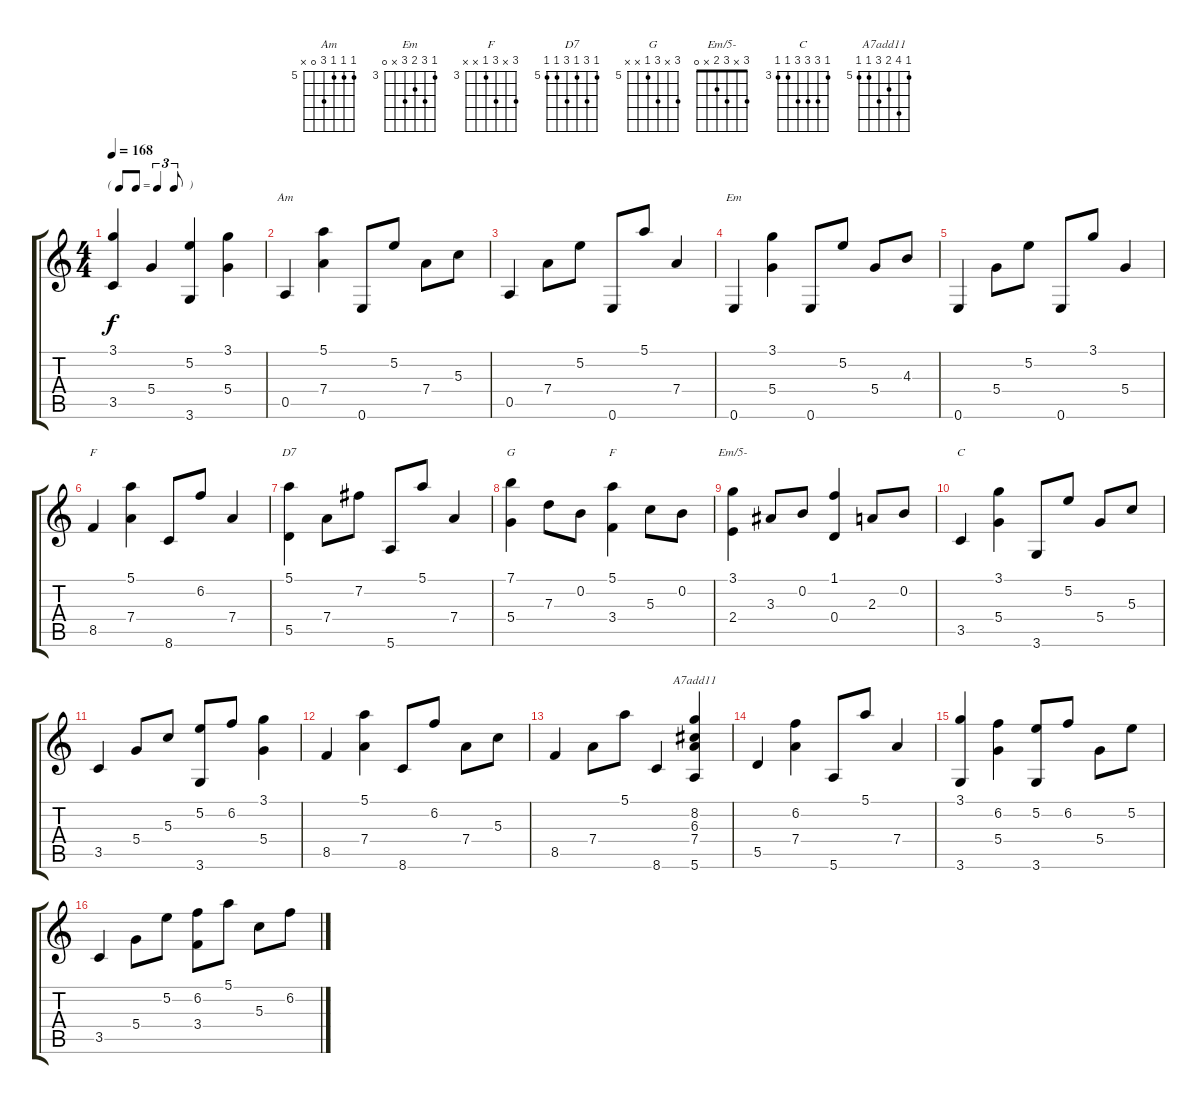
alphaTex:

\track "" {instrument acousticguitarnylon}
\staff {score tabs}
\tuning (E4 B3 G3 D3 A2 E2) {hide}
\chord ("Am" 5 5 5 7 0 x) {firstfret 5}
\chord ("Em" 3 5 4 5 x 0) {firstfret 3}
\chord ("F" 5 6 5 7 8 5) {firstfret 5}
\chord ("D7" 5 7 5 7 5 5) {firstfret 5}
\chord ("G" 7 x 7 5 x x) {firstfret 5}
\chord ("F" 5 x 5 3 x x) {firstfret 3}
\chord ("Em/5-" 3 x 3 2 x 0)
\chord ("C" 3 5 5 5 3 3) {firstfret 3}
\chord ("A7add11" 5 8 6 7 5 5) {firstfret 5}
\ts (4 4)
\tf triplet8th
\tempo 168
\clef g2
\ks c
(3.1 3.5).4{dy f} 5.4.4 (5.2 3.6).4 (3.1 5.4).4 |
0.5.4{ch "Am"} (5.1 7.4).4 0.6.8 5.2.8 7.4.8 5.3.8 |
0.5.4 7.4.8 5.2.8 0.6.8 5.1.8 7.4.4 |
0.6.4{ch "Em"} (3.1 5.4).4 0.6.8 5.2.8 5.4.8 4.3.8 |
0.6.4 5.4.8 5.2.8 0.6.8 3.1.8 5.4.4 |
8.5.4{ch "F"} (5.1 7.4).4 8.6.8 6.2.8 7.4.4 |
(5.1 5.5).4{ch "D7"} 7.4.8 7.2.8 5.6.8 5.1.8 7.4.4 |
(7.1 5.4).4{ch "G"} 7.3.8 0.2.8 (5.1 3.4).4{ch "F"} 5.3.8 0.2.8 |
(3.1 2.4).4{ch "Em/5-"} 3.3.8 0.2.8 (1.1 0.4).4 2.3.8 0.2.8 |
3.5.4{ch "C"} (3.1 5.4).4 3.6.8 5.2.8 5.4.8 5.3.8 |
3.5.4 5.4.8 5.3.8 (5.2 3.6).8 6.2.8 (3.1 5.4).4 |
8.5.4 (5.1 7.4).4 8.6.8 6.2.8 7.4.8 5.3.8 |
8.5.4 7.4.8 5.1.8 8.6.4 (8.2 6.3 7.4 5.6).4{ch "A7add11"} |
5.5.4 (6.2 7.4).4 5.6.8 5.1.8 7.4.4 |
(3.1 3.6).4 (6.2 5.4).4 (5.2 3.6).8 6.2.8 5.4.8 5.2.8 |
3.5.4 5.4.8 5.2.8 (6.2 3.4).8 5.1.8 5.3.8 6.2.8
